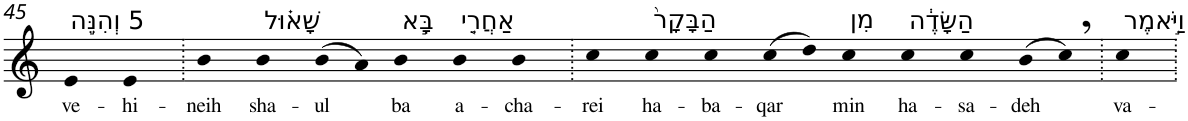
**kern	**text
*part1	*part1
*staff1	*staff1
*I"Piano	*
*I'Pno	*
!!LO:PB:g=z
*clefG2	*
*k[]	*
=45	=45
!LO:TX:a:t=5 וְהִנֵּ֣ה	!
!	!LO:LY:b
4e	ve-
!	!LO:LY:b
4e	-hi-
=46.	=46.
!	!LO:LY:b
4b	-neih
!LO:TX:a:t=שָׁא֗וּל	!
!	!LO:LY:b
4b	sha-
!	!LO:LY:b
(>8b	-ul
8a)	.
!LO:TX:a:t=בָּ֣א	!
!	!LO:LY:b
4b	ba
!LO:TX:a:t=אַחֲרֵ֤י	!
!	!LO:LY:b
4b	a-
!	!LO:LY:b
4b	-cha-
=47.	=47.
!	!LO:LY:b
4cc	-rei
!LO:TX:a:t=הַבָּקָר֙	!
!	!LO:LY:b
4cc	ha-
!	!LO:LY:b
4cc	-ba-
!	!LO:LY:b
(>8cc	-qar
8dd)	.
!LO:TX:a:t=מִן	!
!	!LO:LY:b
4cc	min
!LO:TX:a:t=הַשָּׂדֶ֔ה	!
!	!LO:LY:b
4cc	ha-
!	!LO:LY:b
4cc	-sa-
!	!LO:LY:b
(>8b	-deh
8cc,)	.
=48.	=48.
!LO:TX:a:t=וַיֹּ֣אמֶר	!
!	!LO:LY:b
4cc	va-
=.	=.
*-	*-
